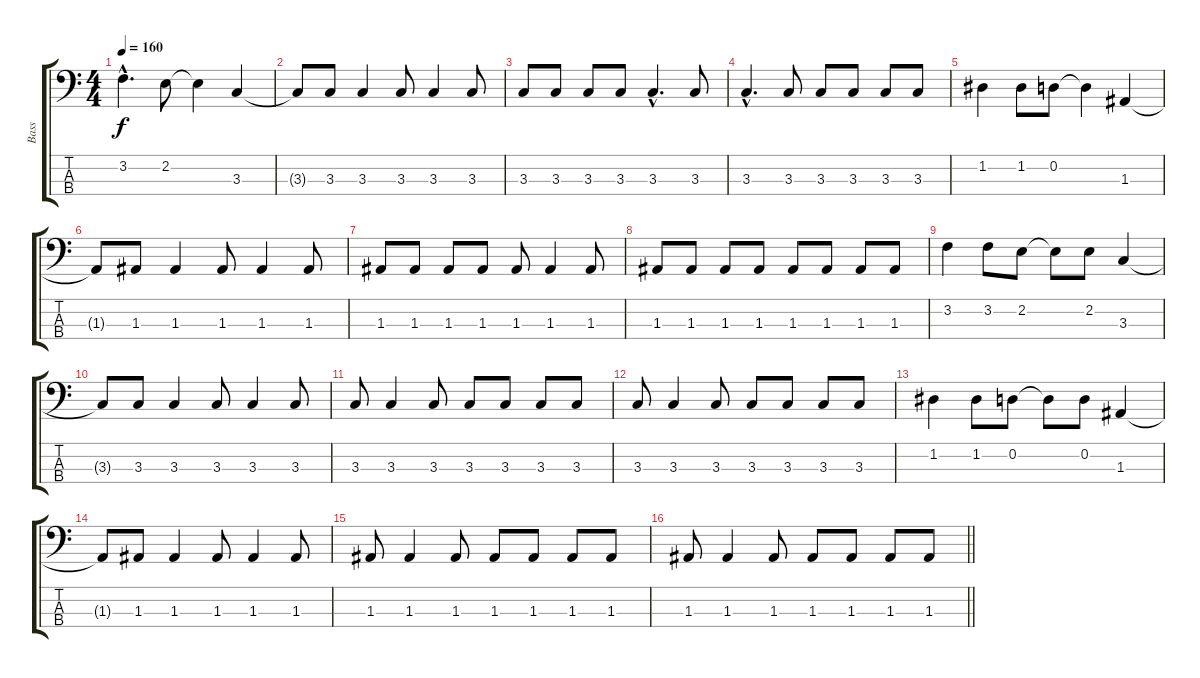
\track ("Bass" "Bass") {instrument electricbasspick}
\staff {score tabs}
\tuning (G2 D2 A1 E1) {hide}
\ts (4 4)
\tempo 160
\clef f4
\ks c
3.2{hac}.4{d dy f instrument electricbasspick} 2.2.8 2.2{t}.4 3.3.4 |
3.3{t}.8 3.3.8 3.3.4 3.3.8 3.3.4 3.3.8 |
3.3.8 3.3.8 3.3.8 3.3.8 3.3{hac}.4{d} 3.3.8 |
3.3{hac}.4{d} 3.3.8 3.3.8 3.3.8 3.3.8 3.3.8 |
1.2.4 1.2.8 0.2.8 0.2{t}.4 1.3.4 |
1.3{t}.8 1.3.8 1.3.4 1.3.8 1.3.4 1.3.8 |
1.3.8 1.3.8 1.3.8 1.3.8 1.3.8 1.3.4 1.3.8 |
1.3.8 1.3.8 1.3.8 1.3.8 1.3.8 1.3.8 1.3.8 1.3.8 |
3.2.4 3.2.8 2.2.8 2.2{t}.8 2.2.8 3.3.4 |
3.3{t}.8 3.3.8 3.3.4 3.3.8 3.3.4 3.3.8 |
3.3.8 3.3.4 3.3.8 3.3.8 3.3.8 3.3.8 3.3.8 |
3.3.8 3.3.4 3.3.8 3.3.8 3.3.8 3.3.8 3.3.8 |
1.2.4 1.2.8 0.2.8 0.2{t}.8 0.2.8 1.3.4 |
1.3{t}.8 1.3.8 1.3.4 1.3.8 1.3.4 1.3.8 |
1.3.8 1.3.4 1.3.8 1.3.8 1.3.8 1.3.8 1.3.8 |
\barLineRight lightlight
1.3.8 1.3.4 1.3.8 1.3.8 1.3.8 1.3.8 1.3.8
